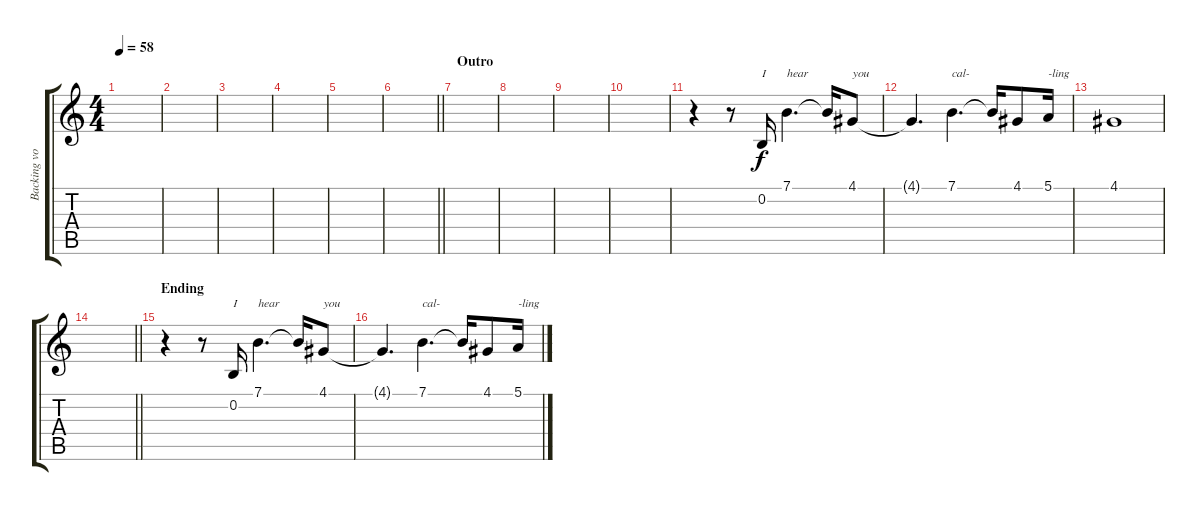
\track ("Backing vocal 2" "Backing vo") {instrument synthvoice}
\staff {score tabs}
\tuning (E4 B3 G3 D3 A2 E2) {hide}
\ts (4 4)
\tempo 58
\clef g2
\ks c
|
|
|
|
|
\barLineRight lightlight
|
\section ("" "Outro")
|
|
|
|
r.4 r.8 0.2.16{txt "I"} 7.1.4{d txt "hear"} 7.1{t}.16 4.1.8{txt "you"} |
4.1{t}.4{d} 7.1.4{d txt "cal-"} 7.1{t}.16 4.1.8 5.1.16{txt "-ling"} |
4.1.1 |
\barLineRight lightlight
|
\section ("" "Ending")
r.4 r.8 0.2.16{txt "I"} 7.1.4{d txt "hear"} 7.1{t}.16 4.1.8{txt "you"} |
4.1{t}.4{d} 7.1.4{d txt "cal-"} 7.1{t}.16 4.1.8 5.1.16{txt "-ling"}
